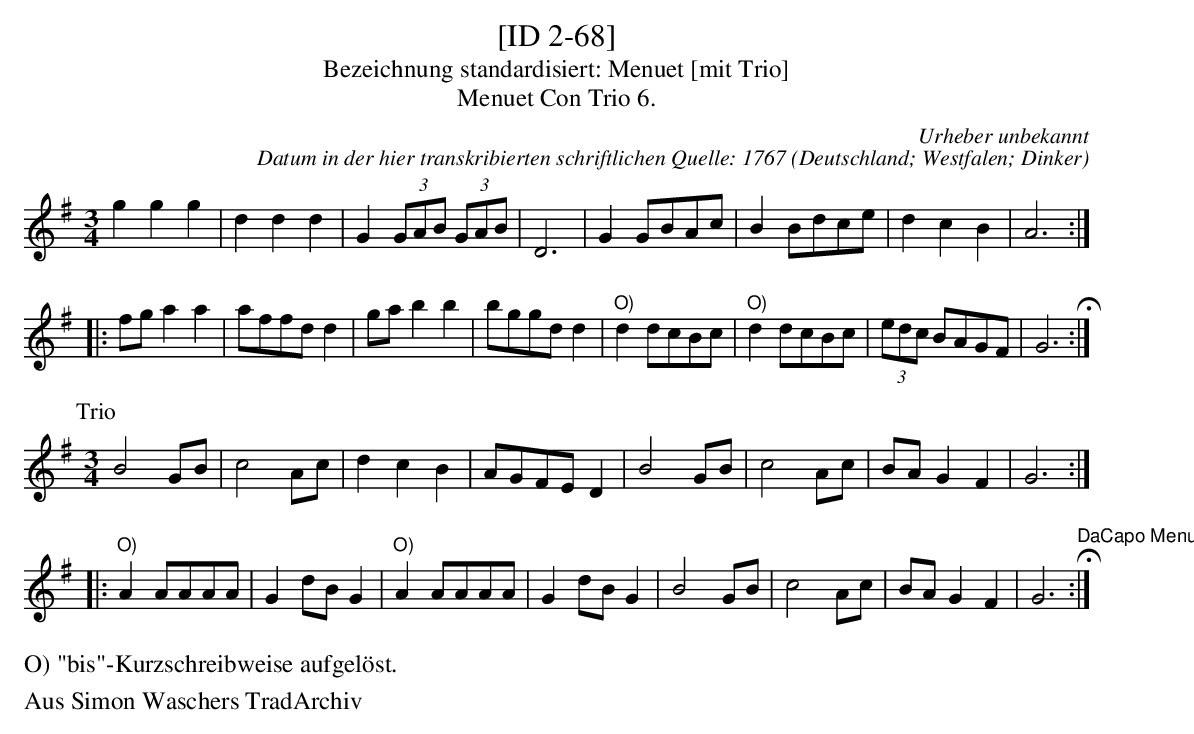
X:1
T:[ID 2-68]
T:Bezeichnung standardisiert: Menuet [mit Trio]
T:Menuet Con Trio 6.
C:Urheber unbekannt
C:Datum in der hier transkribierten schriftlichen Quelle: 1767
O:Deutschland; Westfalen; Dinker
L:1/8
M:3/4
K:G
g2g2g2 | d2d2d2 | G2(3GAB (3GAB | D6 | G2GBAc | B2Bdce | d2c2B2 | A6 ::
fga2a2 | affdd2 | gab2b2 | bggdd2 | \
"^O)"d2dcBc | \
"^O)"d2dcBc | (3edc BAGF | G6 H:|
P:Trio
M:3/4
B4GB | c4Ac | d2c2B2 | AGFED2 | B4GB | c4Ac | BAG2F2 | G6 ::
"^O)"A2AAAA | G2dBG2 | \
"^O)"A2AAAA | G2dBG2 | B4GB | c4Ac | BAG2F2 | G6 "DaCapo Menuet"H:|
